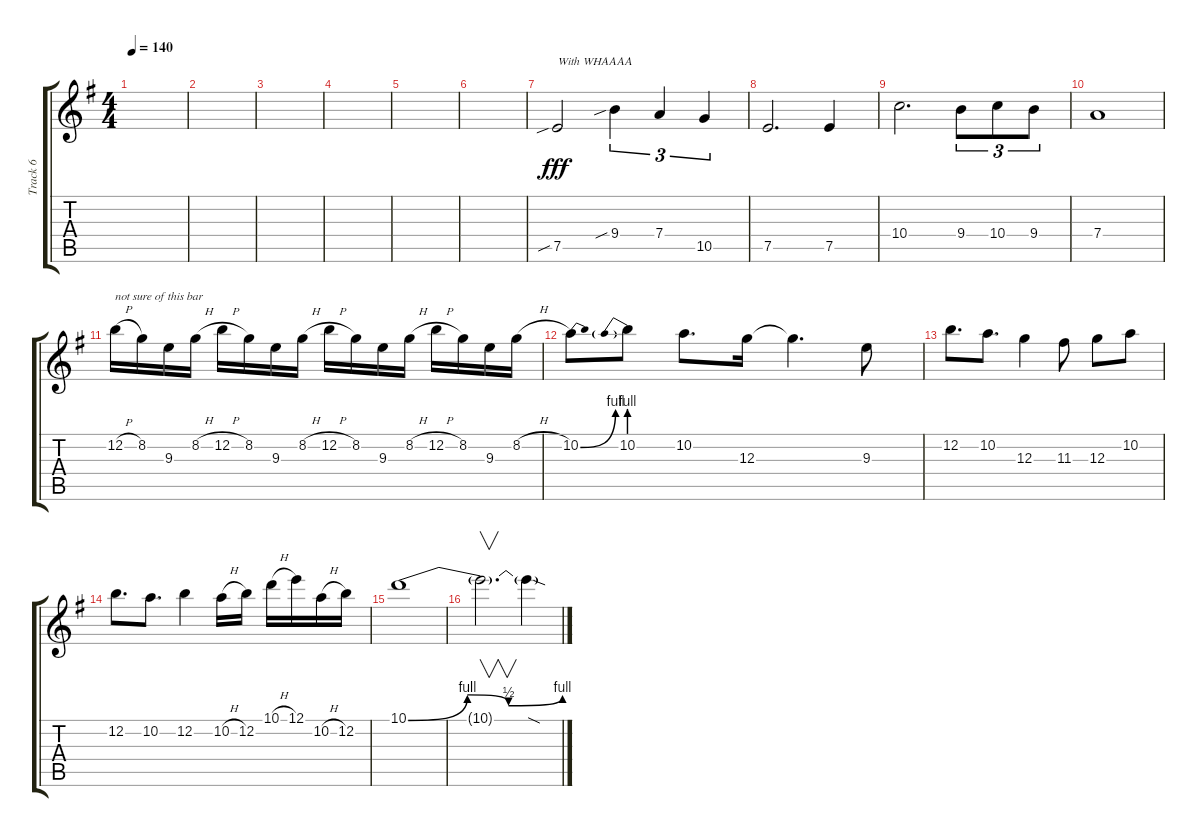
\track ("Track 6" "Track 6") {instrument distortionguitar}
\staff {score tabs}
\tuning (E4 B3 G3 D3 A2 D2) {hide}
\ts (4 4)
\tempo 140
\clef g2
\ks eminor
|
|
|
|
|
|
7.5{sib}.2{txt "With WHAAAA" dy fff} 9.4{sib}.4{tu (3 2)} 7.4.4{tu (3 2)} 10.5.4{tu (3 2)} |
7.5.2{d} 7.5.4 |
10.4.2{d} 9.4.8{tu (3 2)} 10.4.8{tu (3 2)} 9.4.8{tu (3 2)} |
7.4.1 |
12.2{h}.16{txt "not sure of this bar"} 8.2.16 9.3.16 8.2{h}.16 12.2{h}.16 8.2.16 9.3.16 8.2{h}.16 12.2{h}.16 8.2.16 9.3.16 8.2{h}.16 12.2{h}.16 8.2.16 9.3.16 8.2{h}.16 |
10.2{be (bend 0 0 60 4)}.8 10.2{be (prebend 0 4 60 4)}.8 10.2.8{d} 12.3.16 12.3{t}.4{d} 9.3.8 |
12.2.8{d} 10.2.8{d} 12.3.4 11.3.8 12.3.8 10.2.8 |
12.2.8{d} 10.2.8{d} 12.2.4 10.2{h}.16 12.2.16 10.1{h}.16 12.1.16 10.2{h}.16 12.2.16 |
10.1{be (custom 0 0 23 4 39 2 60 4)}.1 |
10.1{t}.2{v d} 10.1{sod t}.4
